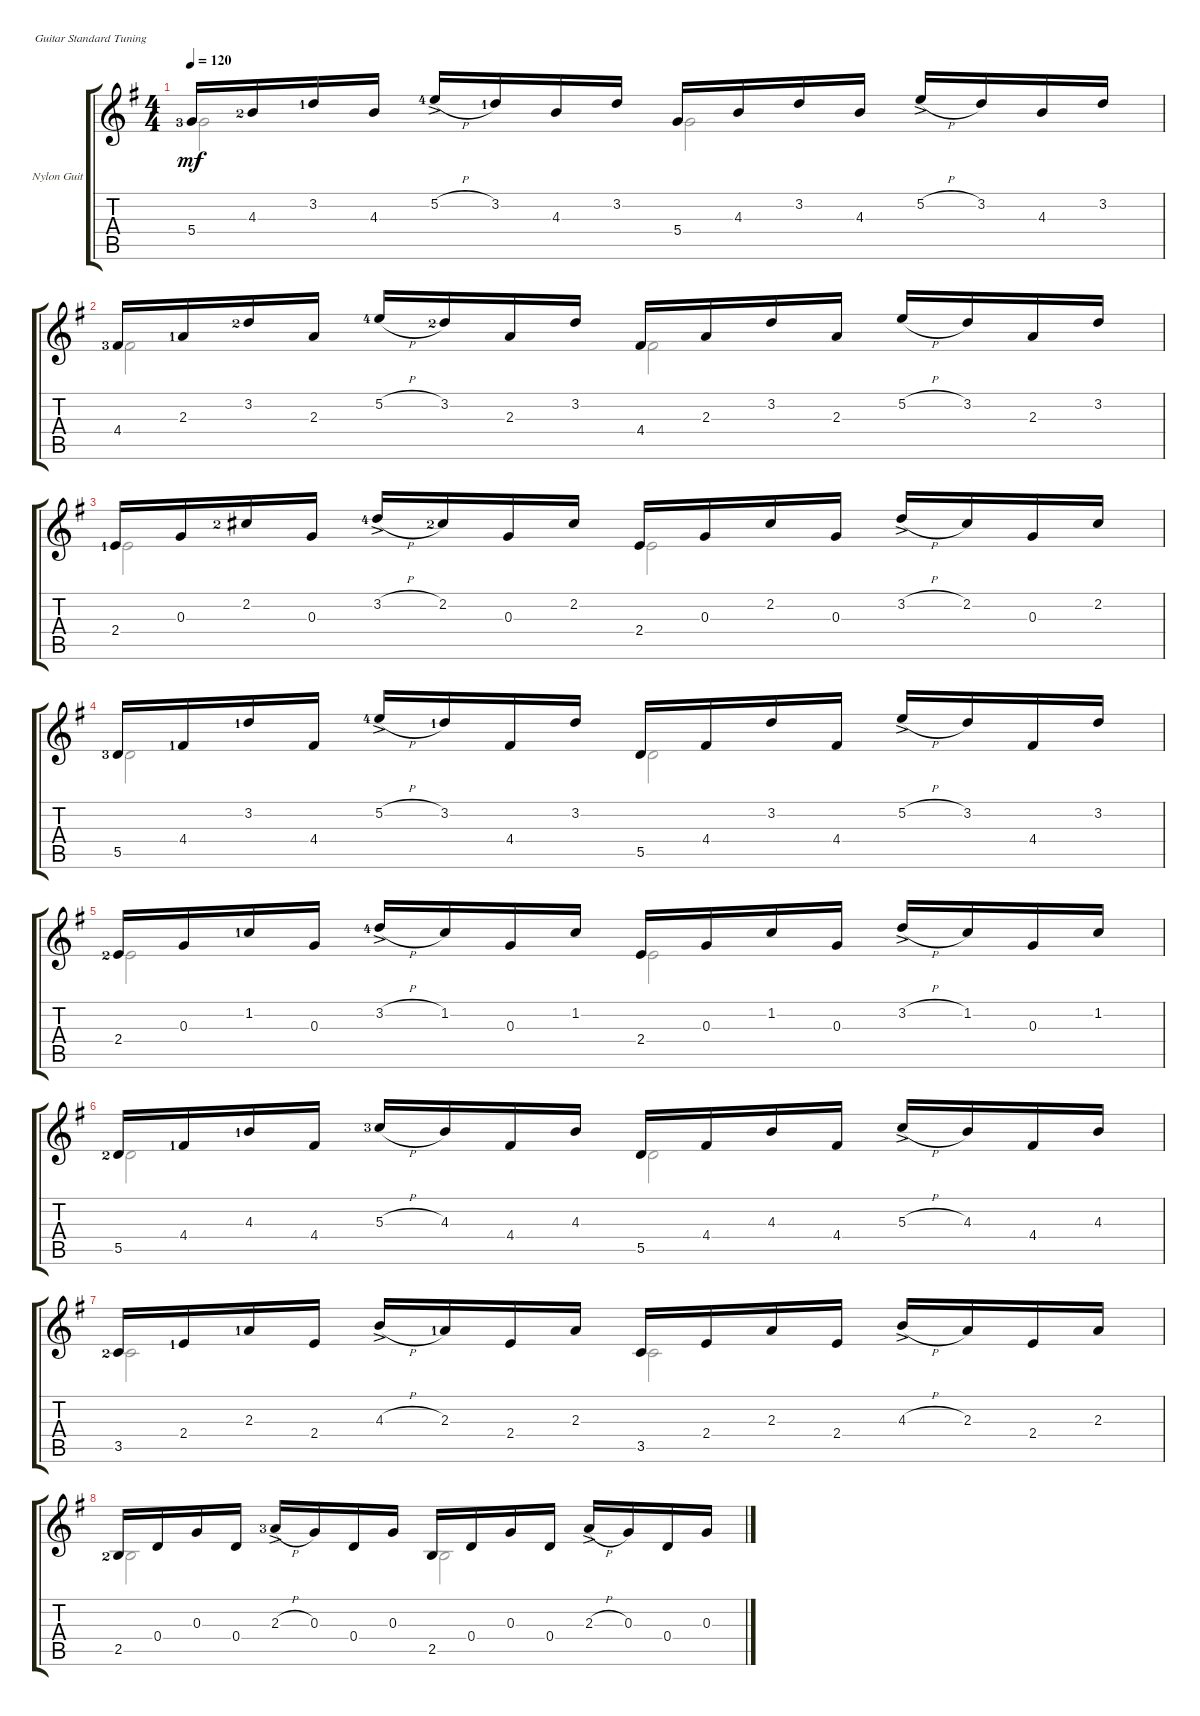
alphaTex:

\defaultSystemsLayout 4
\bracketExtendMode groupsimilarinstruments
\firstSystemTrackNameOrientation horizontal
\otherSystemsTrackNameOrientation horizontal
\track ("Nylon Guitar" "Nylon Guit") {instrument acousticguitarsteel}
\staff {score tabs}
\tuning (E4 B3 G3 D3 A2 E2)
\voice
\ts (4 4)
\tempo 120
\clef g2
\scale
0.560284
\ks eminor
5.4{lf 4}.16{dy mf instrument acousticguitarsteel} 4.3{lf 3}.16 3.2{lf 2}.16 4.3.16 5.2{h ac lf 5}.16 3.2{lf 2}.16 4.3.16 3.2.16 5.4.16 4.3.16 3.2.16 4.3.16 5.2{h ac}.16 3.2.16 4.3.16 3.2.16 |
\scale
0.439716 4.4{lf 4}.16 2.3{lf 2}.16 3.2{lf 3}.16 2.3.16 5.2{h lf 5}.16 3.2{lf 3}.16 2.3.16 3.2.16 4.4.16 2.3.16 3.2.16 2.3.16 5.2{h}.16 3.2.16 2.3.16 3.2.16 |
2.4{lf 2}.16 0.3.16 2.2{lf 3}.16 0.3.16 3.2{h ac lf 5}.16 2.2{lf 3}.16 0.3.16 2.2.16 2.4.16 0.3.16 2.2.16 0.3.16 3.2{h ac}.16 2.2.16 0.3.16 2.2.16 |
5.5{lf 4}.16 4.4{lf 2}.16 3.2{lf 2}.16 4.4.16 5.2{h ac lf 5}.16 3.2{lf 2}.16 4.4.16 3.2.16 5.5.16 4.4.16 3.2.16 4.4.16 5.2{h ac}.16 3.2.16 4.4.16 3.2.16 |
2.4{lf 3}.16 0.3.16 1.2{lf 2}.16 0.3.16 3.2{h ac lf 5}.16 1.2.16 0.3.16 1.2.16 2.4.16 0.3.16 1.2.16 0.3.16 3.2{h ac}.16 1.2.16 0.3.16 1.2.16 |
5.5{lf 3}.16 4.4{lf 2}.16 4.3{lf 2}.16 4.4.16 5.3{h lf 4}.16 4.3.16 4.4.16 4.3.16 5.5.16 4.4.16 4.3.16 4.4.16 5.3{h ac}.16 4.3.16 4.4.16 4.3.16 |
3.5{lf 3}.16 2.4{lf 2}.16 2.3{lf 2}.16 2.4.16 4.3{h ac}.16 2.3{lf 2}.16 2.4.16 2.3.16 3.5.16 2.4.16 2.3.16 2.4.16 4.3{h ac}.16 2.3.16 2.4.16 2.3.16 |
2.5{lf 3}.16 0.4.16 0.3.16 0.4.16 2.3{h ac lf 4}.16 0.3.16 0.4.16 0.3.16 2.5.16 0.4.16 0.3.16 0.4.16 2.3{h ac}.16 0.3.16 0.4.16 0.3.16
\voice
\clef g2
\ottava regular
\simile none
\scale
0.560284
\ks eminor
5.4{lf 4}.2{dy mf} 5.4.2 |
\scale
0.439716 4.4{lf 4}.2 4.4.2 |
2.4{lf 2}.2 2.4.2 |
5.5{lf 4}.2 5.5.2 |
2.4{lf 3}.2 2.4.2 |
5.5{lf 3}.2 5.5.2 |
3.5{lf 3}.2 3.5.2 |
2.5{lf 3}.2 2.5.2
